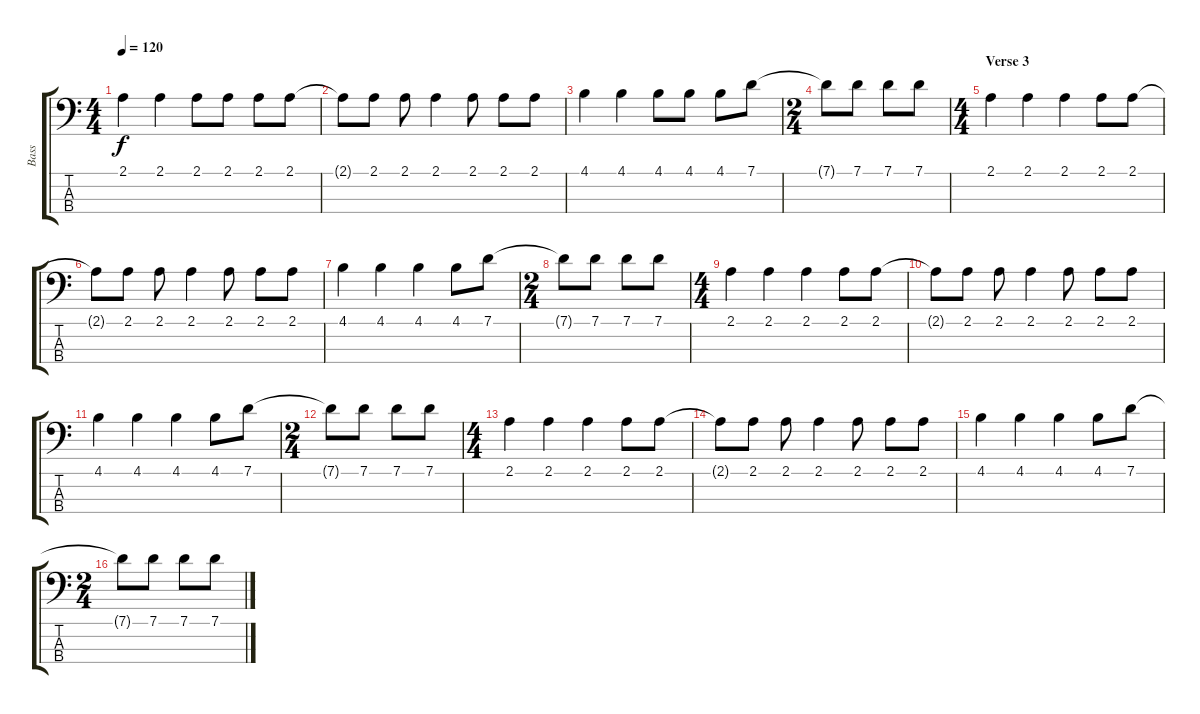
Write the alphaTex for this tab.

\track ("Bass" "Bass") {instrument acousticbass}
\staff {score tabs}
\tuning (G2 D2 A1 E1) {hide}
\ts (4 4)
\tempo 120
\clef f4
\ks c
2.1.4{dy f} 2.1.4 2.1.8 2.1.8 2.1.8 2.1.8 |
2.1{t}.8 2.1.8 2.1.8 2.1.4 2.1.8 2.1.8 2.1.8 |
4.1.4 4.1.4 4.1.8 4.1.8 4.1.8 7.1.8 |
\ts (2 4)
7.1{t}.8 7.1.8 7.1.8 7.1.8 |
\ts (4 4)
\section ("" "Verse 3")
2.1.4 2.1.4 2.1.4 2.1.8 2.1.8 |
2.1{t}.8 2.1.8 2.1.8 2.1.4 2.1.8 2.1.8 2.1.8 |
4.1.4 4.1.4 4.1.4 4.1.8 7.1.8 |
\ts (2 4)
7.1{t}.8 7.1.8 7.1.8 7.1.8 |
\ts (4 4)
2.1.4 2.1.4 2.1.4 2.1.8 2.1.8 |
2.1{t}.8 2.1.8 2.1.8 2.1.4 2.1.8 2.1.8 2.1.8 |
4.1.4 4.1.4 4.1.4 4.1.8 7.1.8 |
\ts (2 4)
7.1{t}.8 7.1.8 7.1.8 7.1.8 |
\ts (4 4)
2.1.4 2.1.4 2.1.4 2.1.8 2.1.8 |
2.1{t}.8 2.1.8 2.1.8 2.1.4 2.1.8 2.1.8 2.1.8 |
4.1.4 4.1.4 4.1.4 4.1.8 7.1.8 |
\ts (2 4)
7.1{t}.8 7.1.8 7.1.8 7.1.8
